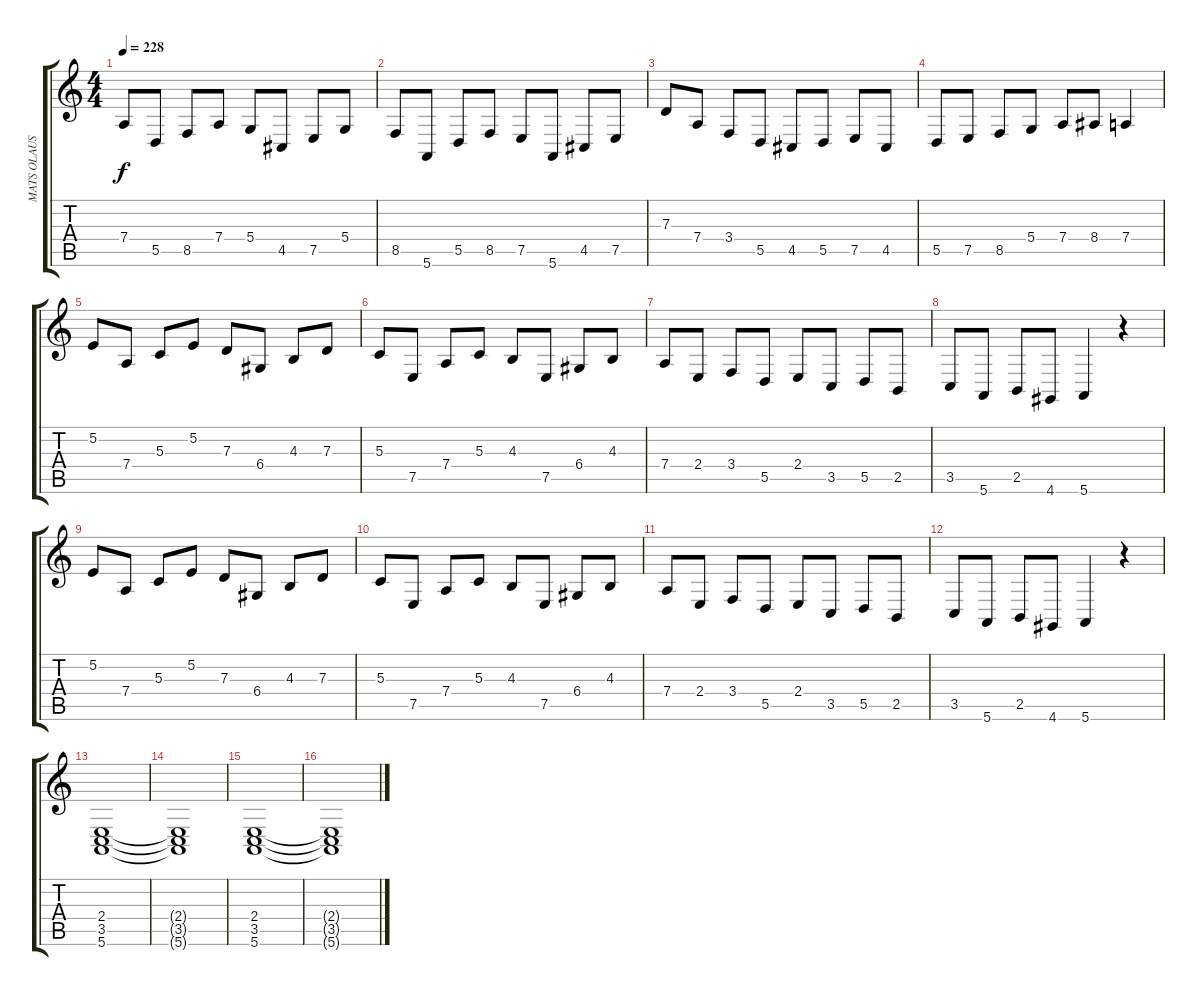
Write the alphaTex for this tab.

\track ("MATS OLAUSSON" "MATS OLAUS") {instrument reedorgan}
\staff {score tabs}
\tuning (E4 B3 G3 D3 A2 E2) {hide}
\ts (4 4)
\tempo 228
\clef g2
\ks c
7.4.8{dy f} 5.5.8 8.5.8 7.4.8 5.4.8 4.5.8 7.5.8 5.4.8 |
8.5.8 5.6.8 5.5.8 8.5.8 7.5.8 5.6.8 4.5.8 7.5.8 |
7.3.8 7.4.8 3.4.8 5.5.8 4.5.8 5.5.8 7.5.8 4.5.8 |
5.5.8 7.5.8 8.5.8 5.4.8 7.4.8 8.4.8 7.4.4 |
5.2.8 7.4.8 5.3.8 5.2.8 7.3.8 6.4.8 4.3.8 7.3.8 |
5.3.8 7.5.8 7.4.8 5.3.8 4.3.8 7.5.8 6.4.8 4.3.8 |
7.4.8 2.4.8 3.4.8 5.5.8 2.4.8 3.5.8 5.5.8 2.5.8 |
3.5.8 5.6.8 2.5.8 4.6.8 5.6.4 r.4 |
5.2.8 7.4.8 5.3.8 5.2.8 7.3.8 6.4.8 4.3.8 7.3.8 |
5.3.8 7.5.8 7.4.8 5.3.8 4.3.8 7.5.8 6.4.8 4.3.8 |
7.4.8 2.4.8 3.4.8 5.5.8 2.4.8 3.5.8 5.5.8 2.5.8 |
3.5.8 5.6.8 2.5.8 4.6.8 5.6.4 r.4 |
(2.4 3.5 5.6).1 |
(2.4{t} 3.5{t} 5.6{t}).1 |
(2.4 3.5 5.6).1 |
(2.4{t} 3.5{t} 5.6{t}).1
